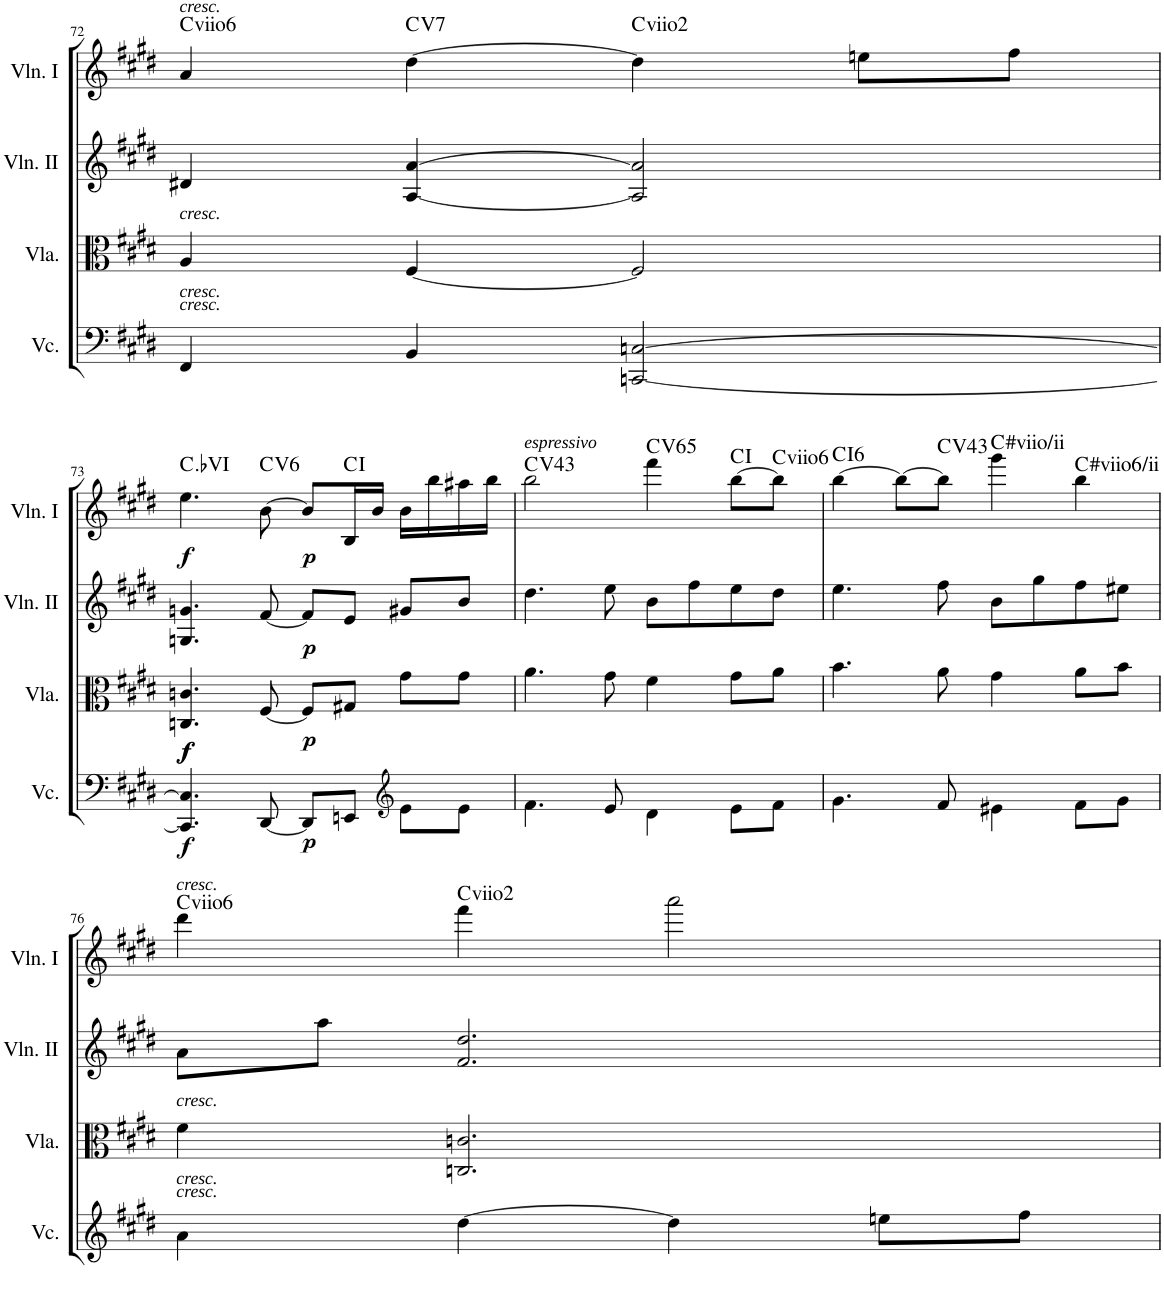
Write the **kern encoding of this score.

**kern	**dynam	**kern	**dynam	**kern	**dynam	**kern	**dynam	**harte
*part4	*part4	*part3	*part3	*part2	*part2	*part1	*part1	*part1
*staff4	*staff4	*staff3	*staff3	*staff2	*staff2	*staff1	*staff1	*
*I"Violoncello	*	*I"Viola	*	*I"Violin II	*	*I"Violin I	*	*
*I'Vc.	*	*I'Vla.	*	*I'Vln. II	*	*I'Vln. I	*	*
!!LO:PB:g=z
*clefF4	*	*clefC3	*	*clefG2	*	*clefG2	*	*
*k[f#c#g#d#]	*	*k[f#c#g#d#]	*	*k[f#c#g#d#]	*	*k[f#c#g#d#]	*	*
*E:	*	*E:	*	*E:	*	*E:	*	*
*M2/2	*	*M2/2	*	*M2/2	*	*M2/2	*	*
*met(c|)	*	*met(c|)	*	*met(c|)	*	*met(c|)	*	*
=72	=72	=72	=72	=72	=72	=72	=72	=72
!	!	!	!	!	!	!LO:TX:a:i:t=cresc.	!	!
!	!	!LO:TX:a:i:t=cresc.	!	!	!	!	!	!
!LO:TX:a:i:t=cresc.	!	!	!	!	!	!	!	!
!LO:TX:a:i:t=cresc.	!	!	!	!	!	!	!	!LO:H:kt=viio
4FF#/	.	4A/	.	4d#X/	.	4a/	.	.
!	!	!	!	!	!	!	!	!LO:H:kt=7
4BB/	.	[4F#/	.	[4A/ [4a/	.	[4dd#\	.	C:7
!	!	!	!	!	!	!	!	!LO:H:kt=viio
[2CCn/ [2Cn/	.	2F#/]	.	2A/] 2a/]	.	4dd#\]	.	.
.	.	.	.	.	.	8een\L	.	.
.	.	.	.	.	.	8ff#\J	.	.
!!LO:LB:g=z
=73	=73	=73	=73	=73	=73	=73	=73	=73
!	!LO:DY:b	!	!LO:DY:b	!	!	!	!	!
!	!	!	!LO:DY:n=1:b	!	!	!	!LO:DY:b	!
4.CC/] 4.C/]	f	4.Cn/ 4.cn/	f f	4.Gn/ 4.gn/	.	4.ee\	f	C:maj
!	!	!	!	!	!	!	!	!LO:H:kt=6
[8DD#/	.	[8F#/	.	[8f#/	.	[8b\	.	C:maj6
!	!LO:DY:b	!	!LO:DY:n=2:b	!	!LO:DY:b	!	!LO:DY:b	!
8DD#/L]	p	8F#/L]	p	8f#/L]	p	8b/L]	p	.
8EEn/J	.	8G#X/J	.	8e/J	.	16B/L	.	C:maj
.	.	.	.	.	.	16b/JJ	.	.
*clefG2	*	*	*	*	*	*	*	*
8e\L	.	8g#\L	.	8g#X/L	.	16b\LL	.	.
.	.	.	.	.	.	16bb\	.	.
8e\J	.	8g#\J	.	8b/J	.	16aa#X\	.	.
.	.	.	.	.	.	16bb\JJ	.	.
=74	=74	=74	=74	=74	=74	=74	=74	=74
!	!	!	!	!	!	!LO:TX:a:i:t=espressivo	!	!LO:H:kt=43
4.f#\	.	4.a\	.	4.dd#\	.	2bb\	.	C:maj
8e/	.	8g#\	.	8ee\	.	.	.	.
!	!	!	!	!	!	!	!	!LO:H:kt=65
4d#\	.	4f#\	.	8b\L	.	4fff#\	.	C:maj
.	.	.	.	8ff#\	.	.	.	.
8e\L	.	8g#\L	.	8ee\	.	[8bb\L	.	C:maj
!	!	!	!	!	!	!	!	!LO:H:kt=viio
8f#\J	.	8a\J	.	8dd#\J	.	8bb\J]	.	.
=75	=75	=75	=75	=75	=75	=75	=75	=75
!	!	!	!	!	!	!	!	!LO:H:kt=6
4.g#\	.	4.b\	.	4.ee\	.	[4bb\	.	C:maj6
.	.	.	.	.	.	8bb\L_	.	.
!	!	!	!	!	!	!	!	!LO:H:kt=43
8f#/	.	8a\	.	8ff#\	.	8bb\J]	.	C:maj
!	!	!	!	!	!	!	!	!LO:H:kt=#viio
4e#X\	.	4g#\	.	8b\L	.	4ggg#\	.	.
.	.	.	.	8gg#\	.	.	.	.
!	!	!	!	!	!	!	!	!LO:H:kt=#viio
8f#\L	.	8a\L	.	8ff#\	.	4bb\	.	.
8g#\J	.	8b\J	.	8ee#X\J	.	.	.	.
!!LO:LB:g=z
=76	=76	=76	=76	=76	=76	=76	=76	=76
!	!	!	!	!	!	!LO:TX:a:i:t=cresc.	!	!
!	!	!LO:TX:a:i:t=cresc.	!	!	!	!	!	!
!LO:TX:a:i:t=cresc.	!	!	!	!	!	!	!	!
!LO:TX:a:i:t=cresc.	!	!	!	!	!	!	!	!LO:H:kt=viio
4a\	.	4f#\	.	8a\L	.	4ddd#\	.	.
.	.	.	.	8aa\J	.	.	.	.
!	!	!	!	!	!	!	!	!LO:H:kt=viio
[4dd#\	.	2.Cn/ 2.cn/	.	2.f#/ 2.dd#/	.	4fff#\	.	.
4dd#\]	.	.	.	.	.	2aaa\	.	.
8een\L	.	.	.	.	.	.	.	.
8ff#\J	.	.	.	.	.	.	.	.
=	=	=	=	=	=	=	=	=
*-	*-	*-	*-	*-	*-	*-	*-	*-
